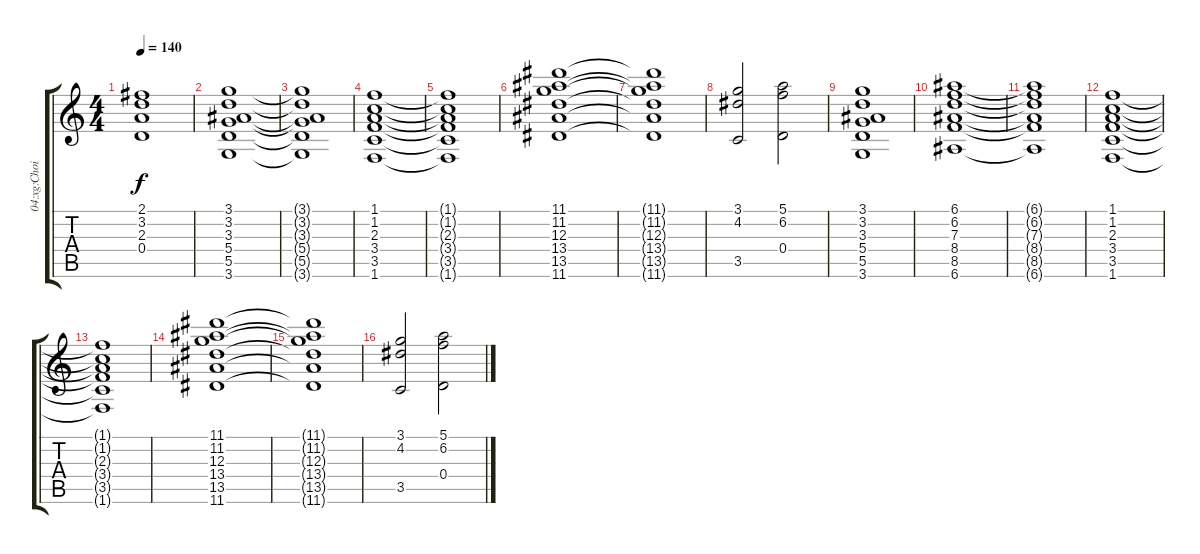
\track ("04:xg:Choir Aah" "04:xg:Choi") {instrument acousticguitarnylon}
\staff {score tabs}
\tuning (E4 B3 G3 D3 A2 E2) {hide}
\ts (4 4)
\tempo 140
\clef g2
\ks c
(2.1 3.2 2.3 0.4).1{dy f} |
(3.1 3.2 3.3 5.4 5.5 3.6).1 |
(3.1{t} 3.2{t} 3.3{t} 5.4{t} 5.5{t} 3.6{t}).1 |
(1.1 1.2 2.3 3.4 3.5 1.6).1 |
(1.1{t} 1.2{t} 2.3{t} 3.4{t} 3.5{t} 1.6{t}).1 |
(11.1 11.2 12.3 13.4 13.5 11.6).1 |
(11.1{t} 11.2{t} 12.3{t} 13.4{t} 13.5{t} 11.6{t}).1 |
(3.1 4.2 3.5).2 (5.1 6.2 0.4).2 |
(3.1 3.2 3.3 5.4 5.5 3.6).1 |
(6.1 6.2 7.3 8.4 8.5 6.6).1 |
(6.1{t} 6.2{t} 7.3{t} 8.4{t} 8.5{t} 6.6{t}).1 |
(1.1 1.2 2.3 3.4 3.5 1.6).1 |
(1.1{t} 1.2{t} 2.3{t} 3.4{t} 3.5{t} 1.6{t}).1 |
(11.1 11.2 12.3 13.4 13.5 11.6).1 |
(11.1{t} 11.2{t} 12.3{t} 13.4{t} 13.5{t} 11.6{t}).1 |
(3.1 4.2 3.5).2 (5.1 6.2 0.4).2
